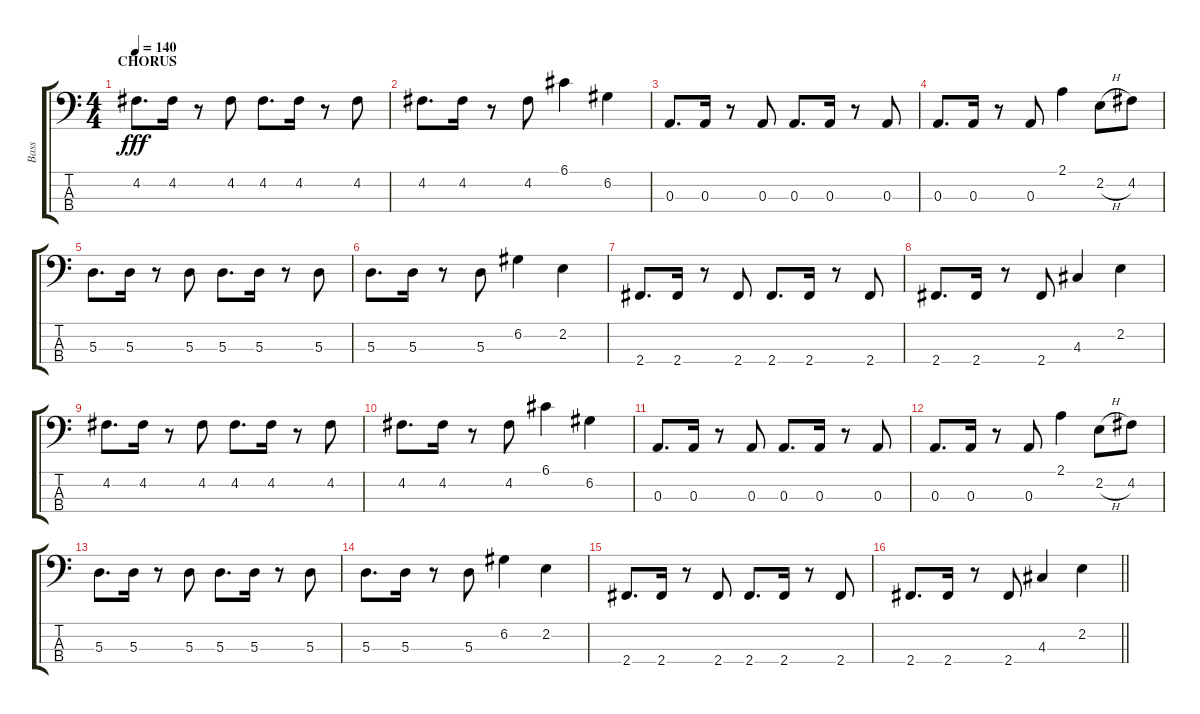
\track ("Bass" "Bass") {instrument electricbassfinger}
\staff {score tabs}
\tuning (G2 D2 A1 E1) {hide}
\ts (4 4)
\section ("" "CHORUS")
\tempo 140
\clef f4
\ks c
4.2.8{d dy fff} 4.2.16 r.8 4.2.8 4.2.8{d} 4.2.16 r.8 4.2.8 |
4.2.8{d} 4.2.16 r.8 4.2.8 6.1.4 6.2.4 |
0.3.8{d} 0.3.16 r.8 0.3.8 0.3.8{d} 0.3.16 r.8 0.3.8 |
0.3.8{d} 0.3.16 r.8 0.3.8 2.1.4 2.2{h}.8 4.2.8 |
5.3.8{d} 5.3.16 r.8 5.3.8 5.3.8{d} 5.3.16 r.8 5.3.8 |
5.3.8{d} 5.3.16 r.8 5.3.8 6.2.4 2.2.4 |
2.4.8{d} 2.4.16 r.8 2.4.8 2.4.8{d} 2.4.16 r.8 2.4.8 |
2.4.8{d} 2.4.16 r.8 2.4.8 4.3.4 2.2.4 |
4.2.8{d} 4.2.16 r.8 4.2.8 4.2.8{d} 4.2.16 r.8 4.2.8 |
4.2.8{d} 4.2.16 r.8 4.2.8 6.1.4 6.2.4 |
0.3.8{d} 0.3.16 r.8 0.3.8 0.3.8{d} 0.3.16 r.8 0.3.8 |
0.3.8{d} 0.3.16 r.8 0.3.8 2.1.4 2.2{h}.8 4.2.8 |
5.3.8{d} 5.3.16 r.8 5.3.8 5.3.8{d} 5.3.16 r.8 5.3.8 |
5.3.8{d} 5.3.16 r.8 5.3.8 6.2.4 2.2.4 |
2.4.8{d} 2.4.16 r.8 2.4.8 2.4.8{d} 2.4.16 r.8 2.4.8 |
\barLineRight lightlight
2.4.8{d} 2.4.16 r.8 2.4.8 4.3.4 2.2.4
